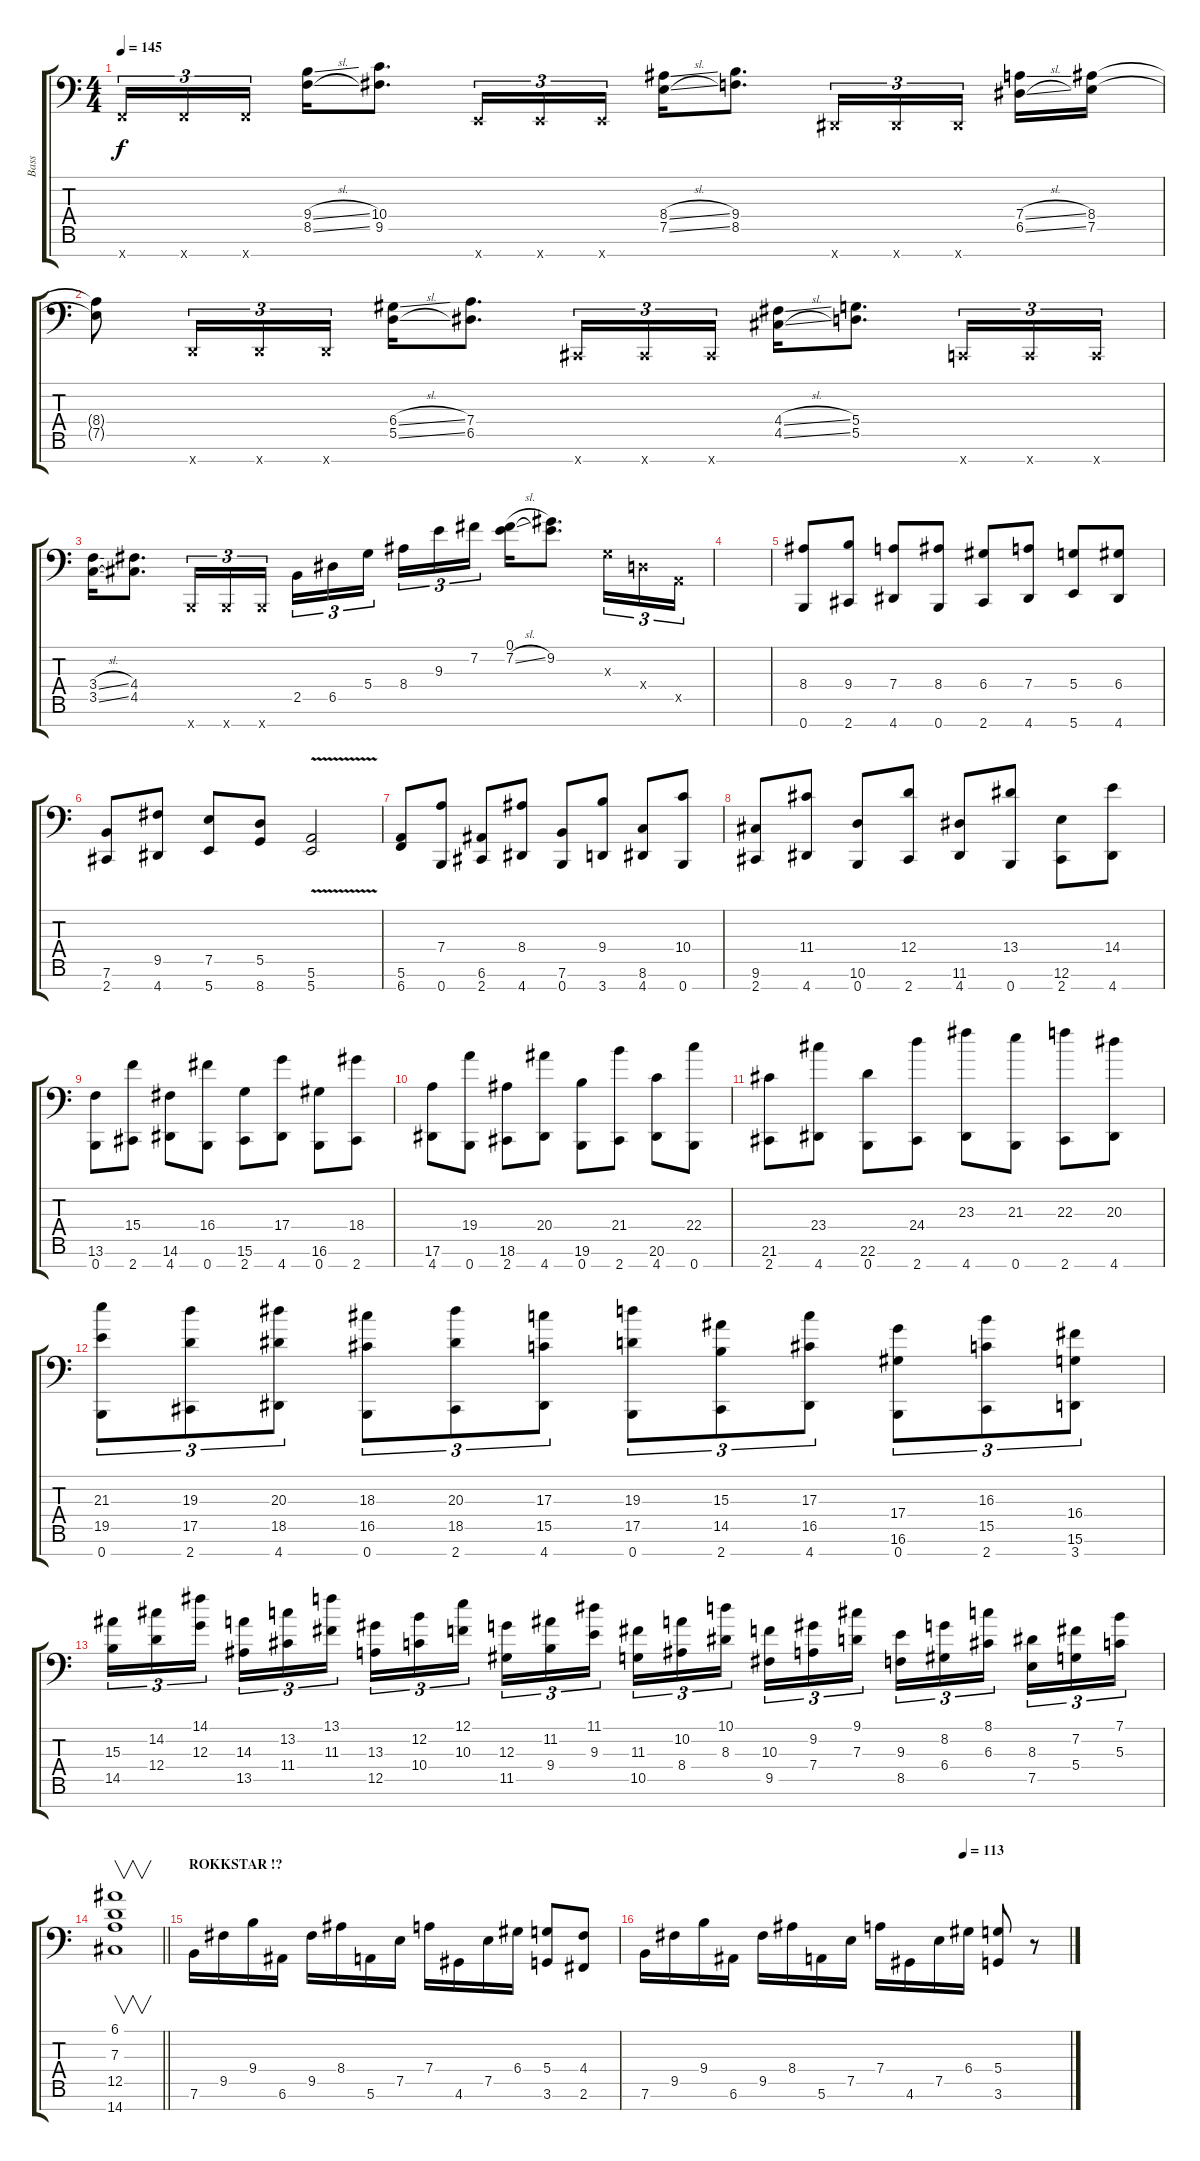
\track ("Bass" "Bass") {instrument slapbass1}
\staff {score tabs}
\tuning (E3 B2 G2 D2 A1 E1 B0) {hide}
\ts (4 4)
\tempo 145
\clef f4
\ks c
6.7{x}.16{tu (3 2) dy f} 6.7{x}.16{tu (3 2)} 6.7{x}.16{tu (3 2) beam splitsecondary} (9.4{sl} 8.5{sl}).16 (10.4 9.5).8{d} 5.7{x}.16{tu (3 2)} 5.7{x}.16{tu (3 2)} 5.7{x}.16{tu (3 2)} (8.4{sl} 7.5{sl}).16 (9.4 8.5).8{d} 4.7{x}.16{tu (3 2)} 4.7{x}.16{tu (3 2)} 4.7{x}.16{tu (3 2) beam splitsecondary} (7.4{sl} 6.5{sl}).16 (8.4 7.5).16 |
(8.4{t} 7.5{t}).8 3.7{x}.16{tu (3 2)} 3.7{x}.16{tu (3 2)} 3.7{x}.16{tu (3 2)} (6.4{sl} 5.5{sl}).16 (7.4 6.5).8{d} 2.7{x}.16{tu (3 2)} 2.7{x}.16{tu (3 2)} 2.7{x}.16{tu (3 2) beam splitsecondary} (4.4{sl} 4.5{sl}).16 (5.4 5.5).8{d} 1.7{x}.16{tu (3 2)} 1.7{x}.16{tu (3 2)} 1.7{x}.16{tu (3 2)} |
(3.4{sl} 3.5{sl}).16 (4.4 4.5).8{d} 0.7{x}.16{tu (3 2)} 0.7{x}.16{tu (3 2)} 0.7{x}.16{tu (3 2) beam splitsecondary} 2.5.16{tu (3 2)} 6.5.16{tu (3 2)} 5.4.16{tu (3 2)} 8.4.16{tu (3 2)} 9.3.16{tu (3 2)} 7.2.16{tu (3 2) beam splitsecondary} (0.1 7.2{sl}).16 (0.1{t} 9.2).8{d} 0.3{x}.16{tu (3 2)} 0.4{x}.16{tu (3 2)} 0.5{x}.16{tu (3 2)} |
|
(8.4 0.7).8 (9.4 2.7).8 (7.4 4.7).8 (8.4 0.7).8 (6.4 2.7).8 (7.4 4.7).8 (5.4 5.7).8 (6.4 4.7).8 |
(7.6 2.7).8 (9.5 4.7).8 (7.5 5.7).8 (5.5 8.7).8 (5.6{v} 5.7).2 |
(5.6 6.7).8 (7.4 0.7).8 (6.6 2.7).8 (8.4 4.7).8 (7.6 0.7).8 (9.4 3.7).8 (8.6 4.7).8 (10.4 0.7).8 |
(9.6 2.7).8 (11.4 4.7).8 (10.6 0.7).8 (12.4 2.7).8 (11.6 4.7).8 (13.4 0.7).8 (12.6 2.7).8 (14.4 4.7).8 |
(13.6 0.7).8 (15.4 2.7).8 (14.6 4.7).8 (16.4 0.7).8 (15.6 2.7).8 (17.4 4.7).8 (16.6 0.7).8 (18.4 2.7).8 |
(17.6 4.7).8 (19.4 0.7).8 (18.6 2.7).8 (20.4 4.7).8 (19.6 0.7).8 (21.4 2.7).8 (20.6 4.7).8 (22.4 0.7).8 |
(21.6 2.7).8 (23.4 4.7).8 (22.6 0.7).8 (24.4 2.7).8 (23.3 4.7).8 (21.3 0.7).8 (22.3 2.7).8 (20.3 4.7).8 |
(21.3 19.5 0.7).8{tu (3 2)} (19.3 17.5 2.7).8{tu (3 2)} (20.3 18.5 4.7).8{tu (3 2)} (18.3 16.5 0.7).8{tu (3 2)} (20.3 18.5 2.7).8{tu (3 2)} (17.3 15.5 4.7).8{tu (3 2)} (19.3 17.5 0.7).8{tu (3 2)} (15.3 14.5 2.7).8{tu (3 2)} (17.3 16.5 4.7).8{tu (3 2)} (17.4 16.6 0.7).8{tu (3 2)} (16.3 15.5 2.7).8{tu (3 2)} (16.4 15.6 3.7).8{tu (3 2)} |
(15.3 14.5).16{tu (3 2)} (14.2 12.4).16{tu (3 2)} (14.1 12.3).16{tu (3 2) beam splitsecondary} (14.3 13.5).16{tu (3 2)} (13.2 11.4).16{tu (3 2)} (13.1 11.3).16{tu (3 2)} (13.3 12.5).16{tu (3 2)} (12.2 10.4).16{tu (3 2)} (12.1 10.3).16{tu (3 2) beam splitsecondary} (12.3 11.5).16{tu (3 2)} (11.2 9.4).16{tu (3 2)} (11.1 9.3).16{tu (3 2)} (11.3 10.5).16{tu (3 2)} (10.2 8.4).16{tu (3 2)} (10.1 8.3).16{tu (3 2) beam splitsecondary} (10.3 9.5).16{tu (3 2)} (9.2 7.4).16{tu (3 2)} (9.1 7.3).16{tu (3 2)} (9.3 8.5).16{tu (3 2)} (8.2 6.4).16{tu (3 2)} (8.1 6.3).16{tu (3 2) beam splitsecondary} (8.3 7.5).16{tu (3 2)} (7.2 5.4).16{tu (3 2)} (7.1 5.3).16{tu (3 2)} |
\barLineRight lightlight
(6.1 7.3 12.5 14.7).1{v} |
\section ("" "ROKKSTAR !?")
7.6.16 9.5.16 9.4.16 6.6.16 9.5.16 8.4.16 5.6.16 7.5.16 7.4.16 4.6.16 7.5.16 6.4.16 (5.4 3.6).8 (4.4 2.6).8 |
\tempo (113 0.75)
7.6.16 9.5.16 9.4.16 6.6.16 9.5.16 8.4.16 5.6.16 7.5.16 7.4.16 4.6.16 7.5.16 6.4.16 (5.4 3.6).8 r.8
